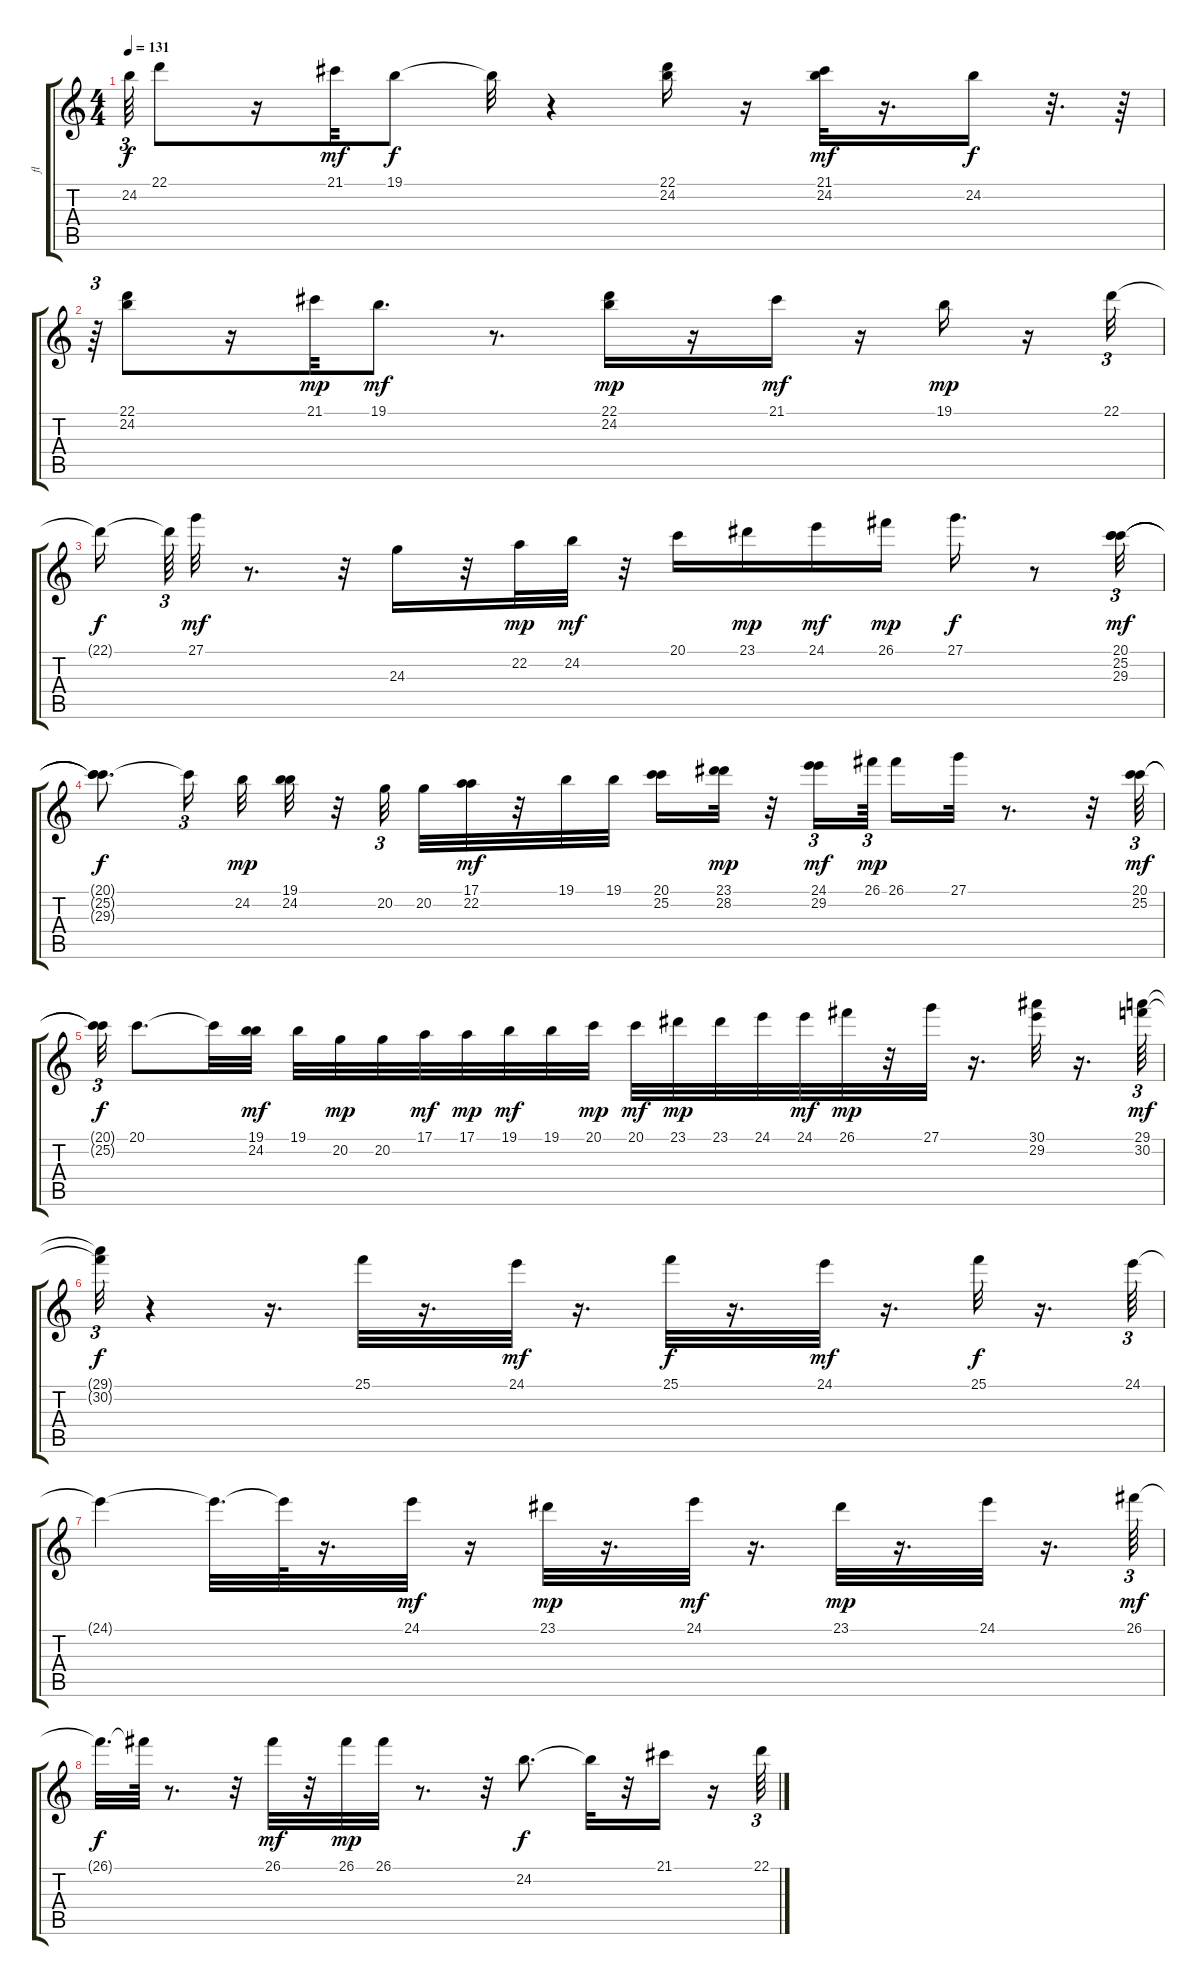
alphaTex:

\track ("fl" "fl") {instrument flute}
\staff {score tabs}
\tuning (E4 B3 G3 D3 A2 E2) {hide}
\ts (4 4)
\tempo 131
\clef g2
\ks c
24.2{t}.64{tu (3 2) dy f} 22.1.8 r.16 21.1.32{dy mf} 19.1.8{dy f} 19.1{t}.32 r.4 (22.1 24.2).16 r.16 (21.1 24.2).32{dy mf} r.16{d} 24.2.16{dy f} r.32{d} r.64 |
r.64{tu (3 2)} (22.1 24.2).8 r.16 21.1.32{dy mp} 19.1.8{d dy mf} r.8{d} (22.1 24.2).16{dy mp} r.16 21.1.16{dy mf} r.16 19.1.16{dy mp} r.16 22.1.32{tu (3 2)} |
22.1{t}.16{dy f beam splitsecondary} 22.1{t}.64{tu (3 2)} 27.1.32{dy mf} r.8{d} r.32 24.3.16 r.32 22.2.32{dy mp} 24.2.32{dy mf} r.32 20.1.16 23.1.16{dy mp} 24.1.16{dy mf} 26.1.16{dy mp} 27.1.16{d dy f} r.8 (20.1 25.2 29.3).32{tu (3 2) dy mf} |
(20.1{t} 25.2{t} 29.3{t}).8{d dy f} 29.3{t}.16{tu (3 2)} 24.2.32{dy mp} (19.1 24.2).32 r.32 20.2.32{tu (3 2) beam splitsecondary} 20.2.32 (17.1 22.2).32{dy mf} r.32 19.1.32 19.1.32 (20.1 25.2).16 (23.1 28.2).32{dy mp} r.32 (24.1 29.2).16{tu (3 2) dy mf} 26.1.64{tu (3 2) dy mp beam splitsecondary} 26.1.16 27.1.32 r.8{d} r.32 (20.1 25.2).64{tu (3 2) dy mf} |
(20.1{t} 25.2{t}).32{tu (3 2) dy f} 20.1.8{d} 20.1{t}.32 (19.1 24.2).32{dy mf} 19.1.32 20.2.32{dy mp} 20.2.32 17.1.32{dy mf} 17.1.32{dy mp} 19.1.32{dy mf} 19.1.32 20.1.32{dy mp} 20.1.32{dy mf} 23.1.32{dy mp} 23.1.32 24.1.32 24.1.32{dy mf} 26.1.32{dy mp} r.32 27.1.32 r.16{d} (30.1 29.2).32 r.16{d} (29.1 30.2).64{tu (3 2) dy mf} |
(29.1{t} 30.2{t}).32{tu (3 2) dy f} r.4 r.16{d} 25.1.32 r.16{d} 24.1.32{dy mf} r.16{d} 25.1.32{dy f} r.16{d} 24.1.32{dy mf} r.16{d} 25.1.32{dy f} r.16{d} 24.1.64{tu (3 2)} |
24.1{t}.4 24.1{t}.32{d} 24.1{t}.64 r.16{d} 24.1.32{dy mf} r.16 23.1.32{dy mp} r.16{d} 24.1.32{dy mf} r.16{d} 23.1.32{dy mp} r.16{d} 24.1.32 r.16{d} 26.1.64{tu (3 2) dy mf} |
26.1{t}.32{d dy f} 26.1{t}.64 r.8{d} r.32 26.1.32{dy mf} r.32 26.1.32{dy mp} 26.1.32 r.8{d} r.32 24.2.8{d dy f} 24.2{t}.32 r.32 21.1.16 r.16 22.1.64{tu (3 2)}
